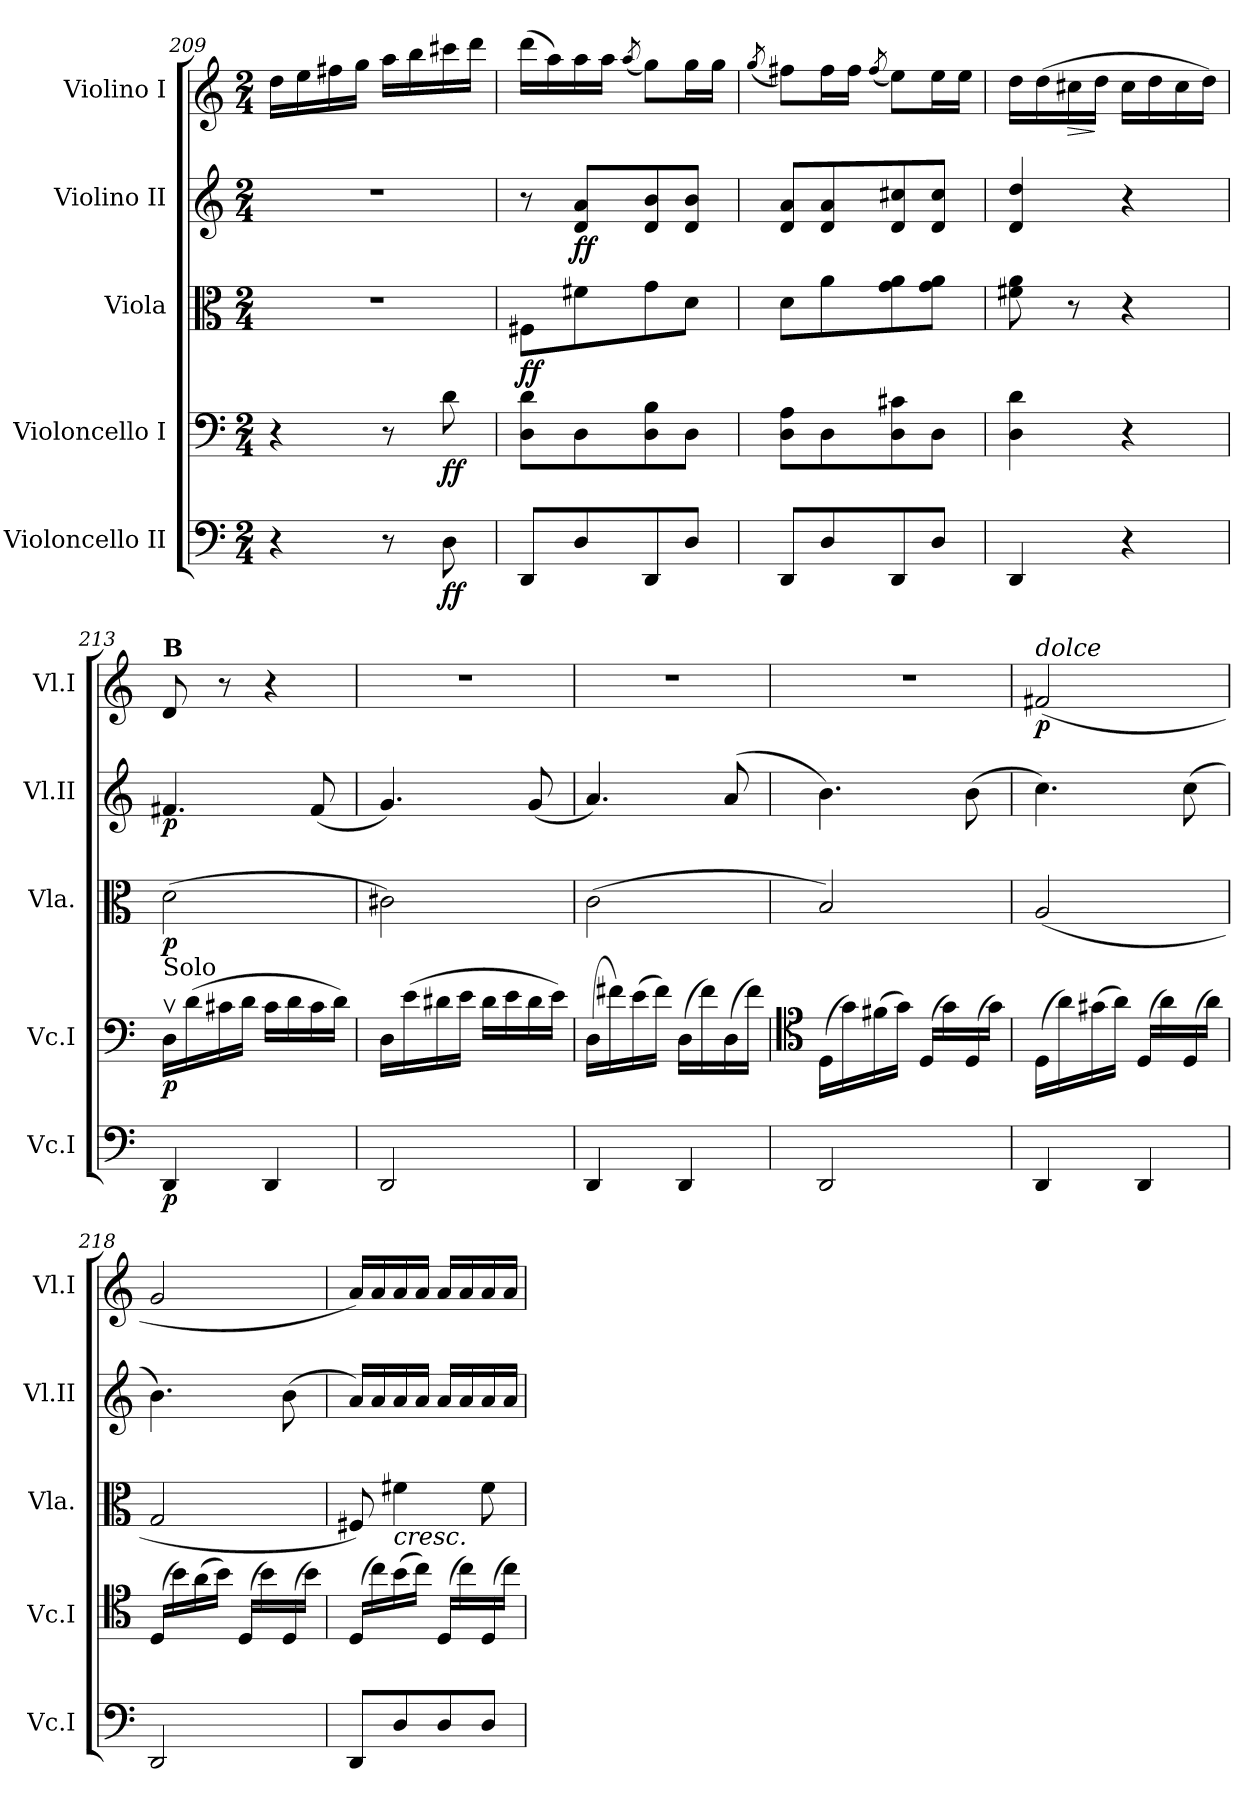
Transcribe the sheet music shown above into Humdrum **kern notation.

**kern	**dynam	**kern	**dynam	**kern	**dynam	**kern	**dynam	**kern	**dynam
*part5	*part5	*part4	*part4	*part3	*part3	*part2	*part2	*part1	*part1
*staff5	*staff5	*staff4	*staff4	*staff3	*staff3	*staff2	*staff2	*staff1	*staff1
*I"Violoncello II	*	*I"Violoncello I	*	*I"Viola	*	*I"Violino II	*	*I"Violino I	*
*I'Vc.I	*	*I'Vc.I	*	*I'Vla.	*	*I'Vl.II	*	*I'Vl.I	*
*clefF4	*	*clefF4	*	*clefC3	*	*clefG2	*	*clefG2	*
*k[]	*	*k[]	*	*k[]	*	*k[]	*	*k[]	*
*M2/4	*	*M2/4	*	*M2/4	*	*M2/4	*	*M2/4	*
=209	=209	=209	=209	=209	=209	=209	=209	=209	=209
4r	.	4r	.	2r	.	2r	.	16dd\LL	.
.	.	.	.	.	.	.	.	16ee\	.
.	.	.	.	.	.	.	.	16ff#X\	.
.	.	.	.	.	.	.	.	16gg\JJ	.
8r	.	8r	.	.	.	.	.	16aa\LL	.
.	.	.	.	.	.	.	.	16bb\	.
!	!LO:DY:b	!	!LO:DY:b	!	!	!	!	!	!
8D\	ff	8d\	ff	.	.	.	.	16ccc#X\	.
.	.	.	.	.	.	.	.	16ddd\JJ	.
=210	=210	=210	=210	=210	=210	=210	=210	=210	=210
!	!	!	!	!	!LO:DY:b	!	!	!	!
8DD/L	.	8D\ 8d\L	.	8F#X\L	ff	8r	.	(16ddd\LL	.
.	.	.	.	.	.	.	.	16aa\)	.
!	!	!	!	!	!	!	!LO:DY:b	!	!
8D/	.	8D\	.	8f#X\	.	8d/ 8a/L	ff	16aa\	.
.	.	.	.	.	.	.	.	16aa\JJ	.
.	.	.	.	.	.	.	.	(8qaa/	.
8DD/	.	8D\ 8B\	.	8g\	.	8d/ 8b/	.	8gg\L)	.
8D/J	.	8D\J	.	8d\J	.	8d/ 8b/J	.	16gg\L	.
.	.	.	.	.	.	.	.	16gg\JJ	.
!!LO:PB:g=z
=211	=211	=211	=211	=211	=211	=211	=211	=211	=211
.	.	.	.	.	.	.	.	(8qgg/	.
8DD/L	.	8D\ 8A\L	.	8d\L	.	8d/ 8a/L	.	8ff#X\L)	.
8D/	.	8D\	.	8a\	.	8d/ 8a/	.	16ff#\L	.
.	.	.	.	.	.	.	.	16ff#\JJ	.
.	.	.	.	.	.	.	.	(8qff#/	.
8DD/	.	8D\ 8c#X\	.	8g\ 8a\	.	8d/ 8cc#X/	.	8ee\L)	.
8D/J	.	8D\J	.	8g\ 8a\J	.	8d/ 8cc#/J	.	16ee\L	.
.	.	.	.	.	.	.	.	16ee\JJ	.
=212	=212	=212	=212	=212	=212	=212	=212	=212	=212
4DD/	.	4D\ 4d\	.	8f#X\ 8a\	.	4d/ 4dd/	.	16dd\LL	.
.	.	.	.	.	.	.	.	(16dd\	.
!	!	!	!	!	!	!	!	!	!LO:HP:b
.	.	.	.	8r	.	.	.	16cc#X\	>
.	.	.	.	.	.	.	.	16dd\JJ	]
4r	.	4r	.	4r	.	4r	.	16cc#\LL	.
.	.	.	.	.	.	.	.	16dd\	.
.	.	.	.	.	.	.	.	16cc#\	.
.	.	.	.	.	.	.	.	16dd\JJ)	.
=213	=213	=213	=213	=213	=213	=213	=213	=213	=213
!	!	!	!	!	!	!	!	!LO:TX:a:B:t=B	!
!	!	!LO:TX:a:t=Solo	!	!	!	!	!	!	!
!	!LO:DY:b	!	!LO:DY:b	!	!LO:DY:b	!	!LO:DY:b	!	!
4DD/	p	16Dv\LL	p	(2d\	p	4.f#X/	p	8d/	.
.	.	(16d\	.	.	.	.	.	.	.
.	.	16c#X\	.	.	.	.	.	8r	.
.	.	16d\JJ	.	.	.	.	.	.	.
4DD/	.	16c#\LL	.	.	.	.	.	4r	.
.	.	16d\	.	.	.	.	.	.	.
.	.	16c#\	.	.	.	(8f#/	.	.	.
.	.	16d\JJ)	.	.	.	.	.	.	.
=214	=214	=214	=214	=214	=214	=214	=214	=214	=214
2DD/	.	16D\LL	.	2c#X\)	.	4.g/)	.	2r	.
.	.	(16e\	.	.	.	.	.	.	.
.	.	16d#X\	.	.	.	.	.	.	.
.	.	16e\JJ	.	.	.	.	.	.	.
.	.	16d#\LL	.	.	.	.	.	.	.
.	.	16e\	.	.	.	.	.	.	.
.	.	16d#\	.	.	.	(8g/	.	.	.
.	.	16e\JJ)	.	.	.	.	.	.	.
!!LO:LB:g=z
=215	=215	=215	=215	=215	=215	=215	=215	=215	=215
4DD/	.	(16D\LL	.	(2c\	.	4.a/)	.	2r	.
.	.	16f#X\)	.	.	.	.	.	.	.
.	.	(16e\	.	.	.	.	.	.	.
.	.	16f#\JJ)	.	.	.	.	.	.	.
4DD/	.	(16D\LL	.	.	.	.	.	.	.
.	.	16f#\)	.	.	.	.	.	.	.
.	.	(16D\	.	.	.	(8a/	.	.	.
.	.	16f#\JJ)	.	.	.	.	.	.	.
=216	=216	=216	=216	=216	=216	=216	=216	=216	=216
*	*	*clefC4	*	*	*	*	*	*	*
2DD/	.	(16D/LL	.	2B/)	.	4.b\)	.	2r	.
.	.	16g\)	.	.	.	.	.	.	.
.	.	(16f#X\	.	.	.	.	.	.	.
.	.	16g\JJ)	.	.	.	.	.	.	.
.	.	(16D/LL	.	.	.	.	.	.	.
.	.	16g\)	.	.	.	.	.	.	.
.	.	(16D/	.	.	.	(8b\	.	.	.
.	.	16g\JJ)	.	.	.	.	.	.	.
=217	=217	=217	=217	=217	=217	=217	=217	=217	=217
!	!	!	!	!	!	!	!	!LO:TX:a:i:t=dolce	!
!	!	!	!	!	!	!	!	!	!LO:DY:b
4DD/	.	(16D/LL	.	(2A/	.	4.cc\)	.	(2f#X/	p
.	.	16a\)	.	.	.	.	.	.	.
.	.	(16g#X\	.	.	.	.	.	.	.
.	.	16a\JJ)	.	.	.	.	.	.	.
4DD/	.	(16D/LL	.	.	.	.	.	.	.
.	.	16a\)	.	.	.	.	.	.	.
.	.	(16D/	.	.	.	(8cc\	.	.	.
.	.	16a\JJ)	.	.	.	.	.	.	.
=218	=218	=218	=218	=218	=218	=218	=218	=218	=218
2DD/	.	(16D/LL	.	2G/	.	4.b\)	.	2g/	.
.	.	16b\)	.	.	.	.	.	.	.
.	.	(16a\	.	.	.	.	.	.	.
.	.	16b\JJ)	.	.	.	.	.	.	.
.	.	(16D/LL	.	.	.	.	.	.	.
.	.	16b\)	.	.	.	.	.	.	.
.	.	(16D/	.	.	.	(8b\	.	.	.
.	.	16b\JJ)	.	.	.	.	.	.	.
=219	=219	=219	=219	=219	=219	=219	=219	=219	=219
8DD/L	.	(16D/LL	.	8F#X/)	.	16a/LL)	.	16a/LL)	.
.	.	16cc\)	.	.	.	16a/	.	16a/	.
!	!	!	!	!LO:TX:b:i:t=cresc.	!	!	!	!	!
8D/	.	(16b\	.	4f#X\	.	16a/	.	16a/	.
.	.	16cc\JJ)	.	.	.	16a/JJ	.	16a/JJ	.
8D/	.	(16D/LL	.	.	.	16a/LL	.	16a/LL	.
.	.	16cc\)	.	.	.	16a/	.	16a/	.
8D/J	.	(16D/	.	8f#\	.	16a/	.	16a/	.
.	.	16cc\JJ)	.	.	.	16a/JJ	.	16a/JJ	.
=	=	=	=	=	=	=	=	=	=
*-	*-	*-	*-	*-	*-	*-	*-	*-	*-
